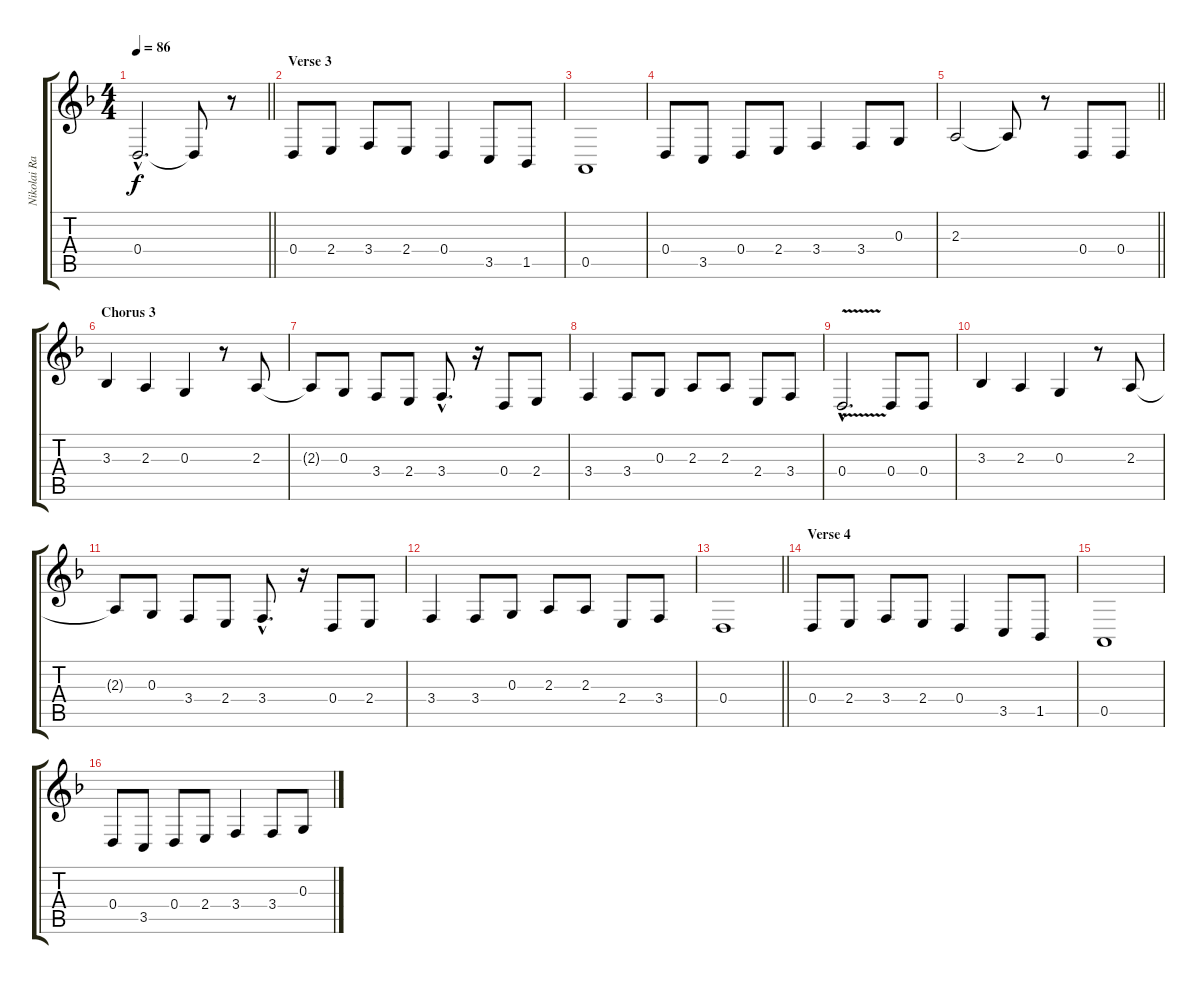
\track ("Nikolai Rastorgujew" "Nikolai Ra") {instrument ocarina}
\staff {score tabs}
\tuning (E4 B3 G3 D3 A2 E2) {hide}
\ts (4 4)
\tempo 86
\clef g2
\barLineRight lightlight
\ks dminor
0.4{hac}.2{d dy f} 0.4{t}.8 r.8 |
\section ("" "Verse 3")
0.4.8 2.4.8 3.4.8 2.4.8 0.4.4 3.5.8 1.5.8 |
0.5.1 |
0.4.8 3.5.8 0.4.8 2.4.8 3.4.4 3.4.8 0.3.8 |
\barLineRight lightlight
2.3.2 2.3{t}.8 r.8 0.4.8 0.4.8 |
\section ("" "Chorus 3")
3.3.4 2.3.4 0.3.4 r.8 2.3.8 |
2.3{t}.8 0.3.8 3.4.8 2.4.8 3.4{hac}.8{d} r.16 0.4.8 2.4.8 |
3.4.4 3.4.8 0.3.8 2.3.8 2.3.8 2.4.8 3.4.8 |
0.4{v hac}.2{d} 0.4.8 0.4.8 |
3.3.4 2.3.4 0.3.4 r.8 2.3.8 |
2.3{t}.8 0.3.8 3.4.8 2.4.8 3.4{hac}.8{d} r.16 0.4.8 2.4.8 |
3.4.4 3.4.8 0.3.8 2.3.8 2.3.8 2.4.8 3.4.8 |
\barLineRight lightlight
0.4.1 |
\section ("" "Verse 4")
0.4.8 2.4.8 3.4.8 2.4.8 0.4.4 3.5.8 1.5.8 |
0.5.1 |
0.4.8 3.5.8 0.4.8 2.4.8 3.4.4 3.4.8 0.3.8
